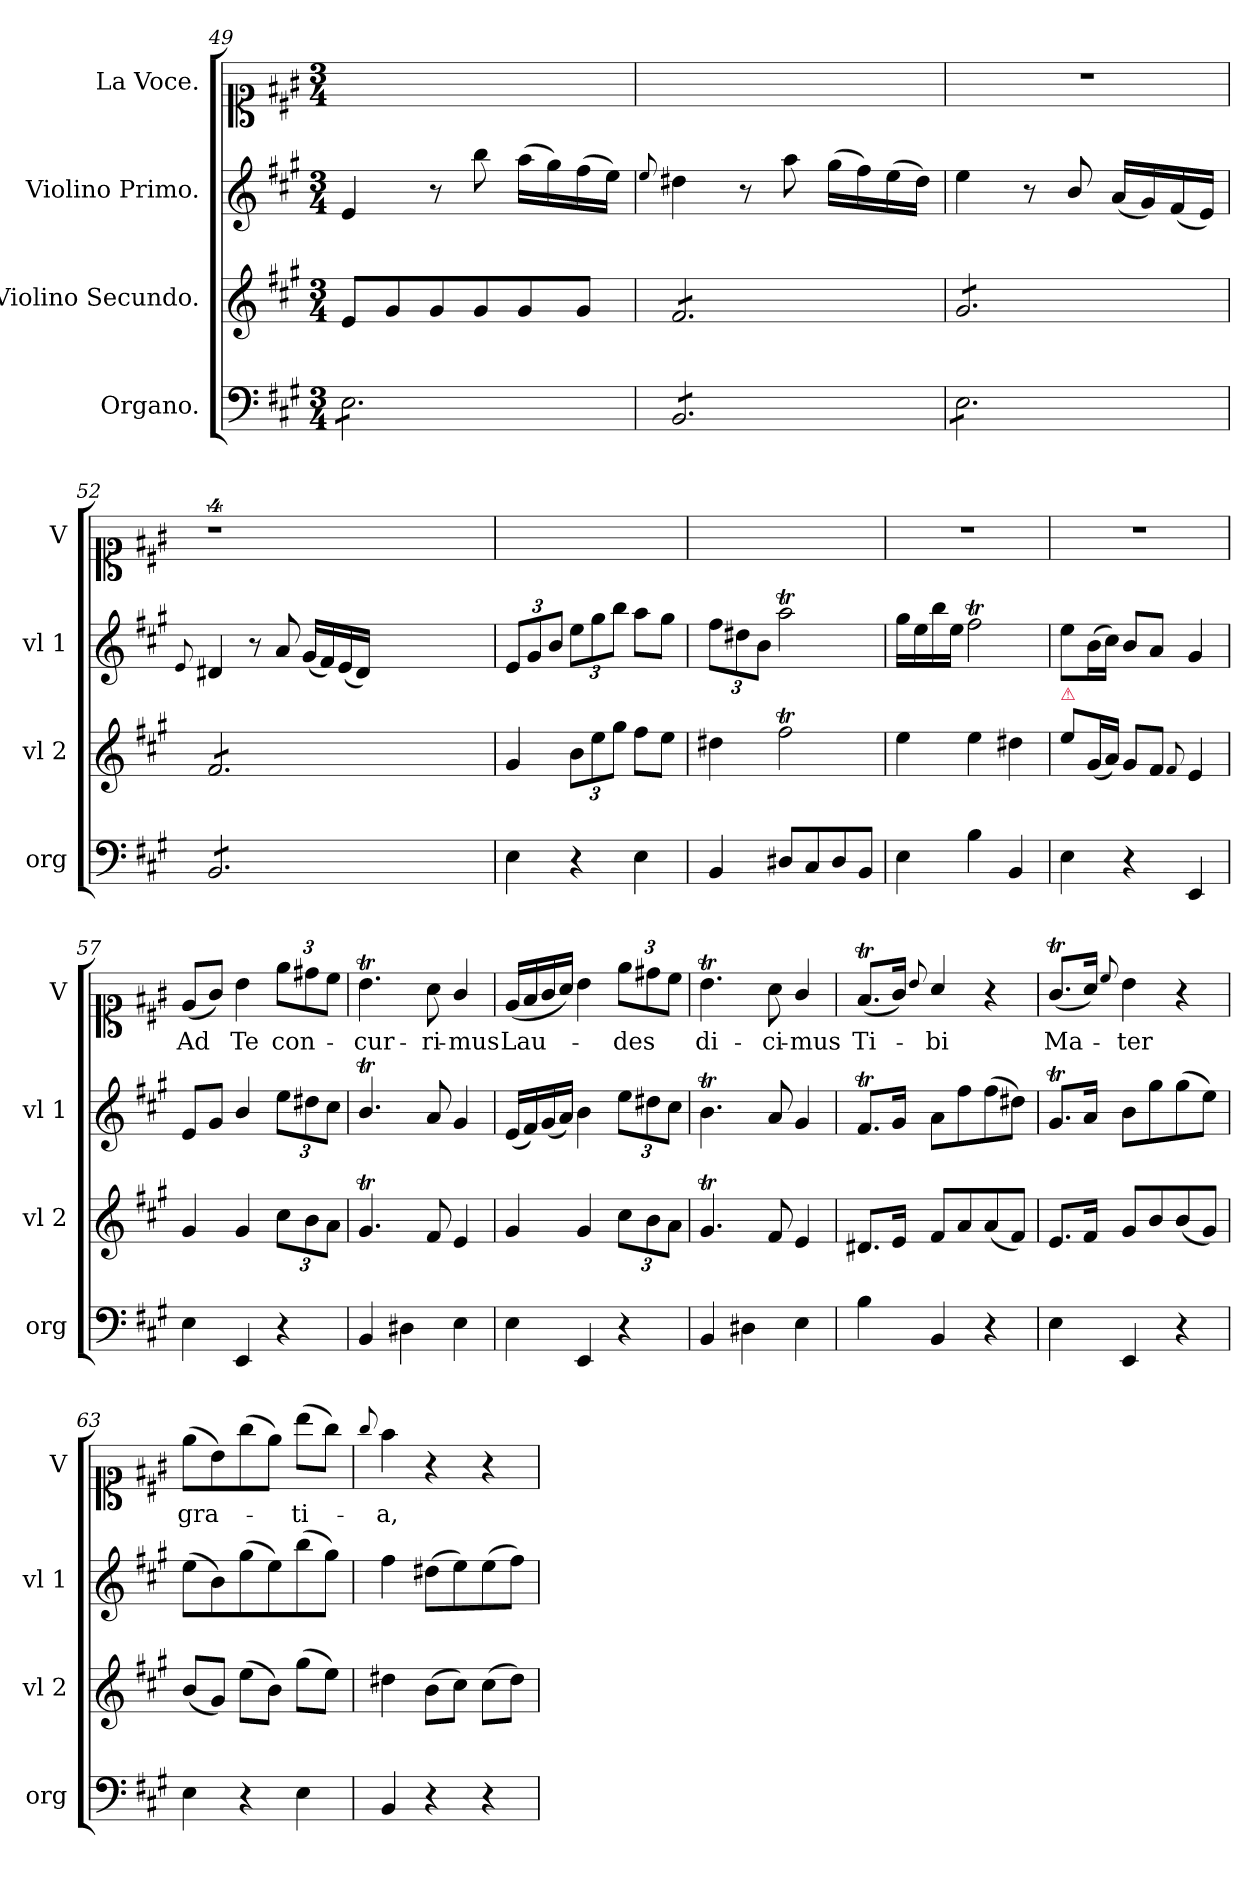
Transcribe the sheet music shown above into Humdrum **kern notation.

**kern	**dynam	**kern	**dynam	**kern	**dynam	**kern	**text
*part4	*part4	*part3	*part3	*part2	*part2	*part1	*part1
*staff4	*staff4	*staff3	*staff3	*staff2	*staff2	*staff1	*staff1
*I"Organo.	*	*I"Violino Secundo.	*	*I"Violino Primo.	*	*I"La Voce.	*
*I'org	*	*I'vl 2	*	*I'vl 1	*	*I'V	*
*clefF4	*	*clefG2	*	*clefG2	*	*clefC1	*
*k[f#c#g#]	*	*k[f#c#g#]	*	*k[f#c#g#]	*	*k[f#c#g#]	*
*A:	*	*A:	*	*A:	*	*A:	*
*M3/4	*	*M3/4	*	*M3/4	*	*M3/4	*
=49	=49	=49	=49	=49	=49	=49	=49
*tremolo	*	*	*	*	*	*	*
8E\L	.	8e/L	.	4e/	.	2.ryy	.
8E\	.	8g#/	.	.	.	.	.
8E\	.	8g#/	.	8r	.	.	.
8E\	.	8g#/	.	8bb\	.	.	.
8E\	.	8g#/	.	(16aa\LL	.	.	.
.	.	.	.	16gg#\)	.	.	.
8E\J	.	8g#/J	.	(16ff#\	.	.	.
.	.	.	.	16ee\JJ)	.	.	.
=50	=50	=50	=50	=50	=50	=50	=50
.	.	.	.	8qqee/	.	.	.
*	*	*tremolo	*	*	*	*	*
8BB/L	.	8f#/L	.	4dd#X\	.	2.ryy	.
8BB/	.	8f#/	.	.	.	.	.
8BB/	.	8f#/	.	8r	.	.	.
8BB/	.	8f#/	.	8aa\	.	.	.
8BB/	.	8f#/	.	(16gg#\LL	.	.	.
.	.	.	.	16ff#\)	.	.	.
8BB/J	.	8f#/J	.	(16ee\	.	.	.
.	.	.	.	16dd#\JJ)	.	.	.
=51	=51	=51	=51	=51	=51	=51	=51
8E\L	.	8g#/L	.	4ee\	.	2.r	.
8E\	.	8g#/	.	.	.	.	.
8E\	.	8g#/	.	8r	.	.	.
8E\	.	8g#/	.	8b/	.	.	.
8E\	.	8g#/	.	(16a/LL	.	.	.
.	.	.	.	16g#/)	.	.	.
8E\J	.	8g#/J	.	(16f#/	.	.	.
.	.	.	.	16e/JJ)	.	.	.
=52	=52	=52	=52	=52	=52	=52	=52
.	.	.	.	8qqe/	.	.	.
8BB/L	.	8f#/L	.	4d#X/	.	4%9r	.
8BB/	.	8f#/	.	.	.	.	.
8BB/	.	8f#/	.	8r	.	.	.
8BB/	.	8f#/	.	8a/	.	.	.
8BB/	.	8f#/	.	(16g#/LL	.	.	.
.	.	.	.	16f#/)	.	.	.
8BB/J	.	8f#/J	.	(16e/	.	.	.
*	*	*Xtremolo	*	*	*	*	*
*Xtremolo	*	*	*	*	*	*	*
.	.	.	.	16d#/JJ)	.	.	.
1.ryy	.	1.ryy	.	1.ryy	.	.	.
=53	=53	=53	=53	=53	=53	=53	=53
4E\	.	4g#/	.	12e/L	.	2.ryy	.
.	.	.	.	12g#/	.	.	.
.	.	.	.	12b/J	.	.	.
4r	.	12b\L	.	12ee\L	.	.	.
.	.	12ee\	.	12gg#\	.	.	.
.	.	12gg#\J	.	12bb\J	.	.	.
4E\	.	8ff#\L	.	8aa\L	.	.	.
.	.	8ee\J	.	8gg#\J	.	.	.
=54	=54	=54	=54	=54	=54	=54	=54
4BB/	.	4dd#X\	.	12ff#\L	.	2.ryy	.
.	.	.	.	12dd#X\	.	.	.
.	.	.	.	12b\J	.	.	.
8D#X/L	.	2ff#T\	.	2aaT\	.	.	.
8C#/	.	.	.	.	.	.	.
8D#/	.	.	.	.	.	.	.
8BB/J	.	.	.	.	.	.	.
=55	=55	=55	=55	=55	=55	=55	=55
4E\	.	4ee\	.	16gg#\LL	.	2.r	.
.	.	.	.	16ee\	.	.	.
.	.	.	.	16bb\	.	.	.
.	.	.	.	16ee\JJ	.	.	.
4B\	.	4ee\	.	2ff#T\	.	.	.
4BB/	.	4dd#X\	.	.	.	.	.
=56	=56	=56	=56	=56	=56	=56	=56
!	!	!LO:TX:a:color=crimson:t=⚠	!	!	!	!	!
4E\	.	8ee\L	.	8ee\L	.	2.r	.
.	.	(16g#/L	.	(16b\L	.	.	.
.	.	16a/JJ)	.	16cc#\JJ)	.	.	.
4r	.	8g#/L	.	8b/L	.	.	.
.	.	8f#/J	.	8a/J	.	.	.
.	.	8qqf#/	.	.	.	.	.
4EE/	.	4e/	.	4g#/	.	.	.
=57	=57	=57	=57	=57	=57	=57	=57
!	!LO:DY:a	!	!LO:DY:a	!	!LO:DY:a	!	!
4E\	piano.	4g#/	Piano.	8e/L	Piano	(8e/L	Ad
.	.	.	.	8g#/J	.	8g#/J)	.
4EE/	.	4g#/	.	4b/	.	4b\	Te
*	*	*	*	*	*	*Xbrackettup	*
4r	.	12cc#\L	.	12ee\L	.	12ee\L	con-
.	.	12b\	.	12dd#X\	.	12dd#X\	.
.	.	12a\J	.	12cc#\J	.	12cc#\J	.
=58	=58	=58	=58	=58	=58	=58	=58
4BB/	.	4.g#t/	.	4.bT/	.	4.bT\	-cur-
4D#X\	.	.	.	.	.	.	.
.	.	8f#/	.	8a/	.	8a\	-ri-
4E\	.	4e/	.	4g#/	.	4g#/	-mus
=59	=59	=59	=59	=59	=59	=59	=59
4E\	.	4g#/	.	(16e/LL	.	(16e/LL	Lau-
.	.	.	.	16f#/)	.	16f#/	.
.	.	.	.	(16g#/	.	16g#/	.
.	.	.	.	16a/JJ)	.	16a/JJ)	.
4EE/	.	4g#/	.	4b\	.	4b\	.
4r	.	12cc#\L	.	12ee\L	.	12ee\L	-des
.	.	12b\	.	12dd#X\	.	12dd#X\	.
.	.	12a\J	.	12cc#\J	.	12cc#\J	.
=60	=60	=60	=60	=60	=60	=60	=60
4BB/	.	4.g#t/	.	4.bT\	.	4.bT\	di-
4D#X\	.	.	.	.	.	.	.
.	.	8f#/	.	8a/	.	8a\	-ci-
4E\	.	4e/	.	4g#/	.	4g#/	-mus
=61	=61	=61	=61	=61	=61	=61	=61
4B\	.	8.d#X/L	.	8.f#T/L	.	(8.f#T/L	Ti-
.	.	16e/Jk	.	16g#/Jk	.	16g#/Jk)	.
.	.	.	.	.	.	8qqb/	.
4BB/	.	8f#/L	.	8a\L	.	4a/	-bi
.	.	8a/	.	8ff#\	.	.	.
4r	.	(8a/	.	(8ff#\	.	4r	.
.	.	8f#/J)	.	8dd#X\J)	.	.	.
=62	=62	=62	=62	=62	=62	=62	=62
4E\	.	8.e/L	.	8.g#t/L	.	(8.g#t/L	Ma-
.	.	16f#/Jk	.	16a/Jk	.	16a/Jk)	.
.	.	.	.	.	.	8qqcc#/	.
4EE/	.	8g#/L	.	8b\L	.	4b\	-ter
.	.	8b/	.	8gg#\	.	.	.
4r	.	(8b/	.	(8gg#\	.	4r	.
.	.	8g#/J)	.	8ee\J)	.	.	.
=63	=63	=63	=63	=63	=63	=63	=63
4E\	.	(8b/L	.	(8ee\L	.	(8ee\L	gra-
.	.	8g#/J)	.	8b\)	.	8b\)	.
4r	.	(8ee\L	.	(8gg#\	.	(8gg#\	.
.	.	8b\J)	.	8ee\)	.	8ee\J)	.
4E\	.	(8gg#\L	.	(8bb\	.	(8bb\L	-ti-
.	.	8ee\J)	.	8gg#\J)	.	8gg#\J)	.
=64	=64	=64	=64	=64	=64	=64	=64
.	.	.	.	.	.	8qqgg#/	.
4BB/	.	4dd#X\	.	4ff#\	.	4ff#\	-a,
!	!	!	!	!	!LO:DY:a	!	!
4r	.	(8b\L	.	(8dd#X\L	f&colon;	4r	.
.	.	8cc#\J)	.	8ee\)	.	.	.
4r	.	(8cc#\L	.	(8ee\	.	4r	.
.	.	8dd#\J)	.	8ff#\J)	.	.	.
=	=	=	=	=	=	=	=
*-	*-	*-	*-	*-	*-	*-	*-
